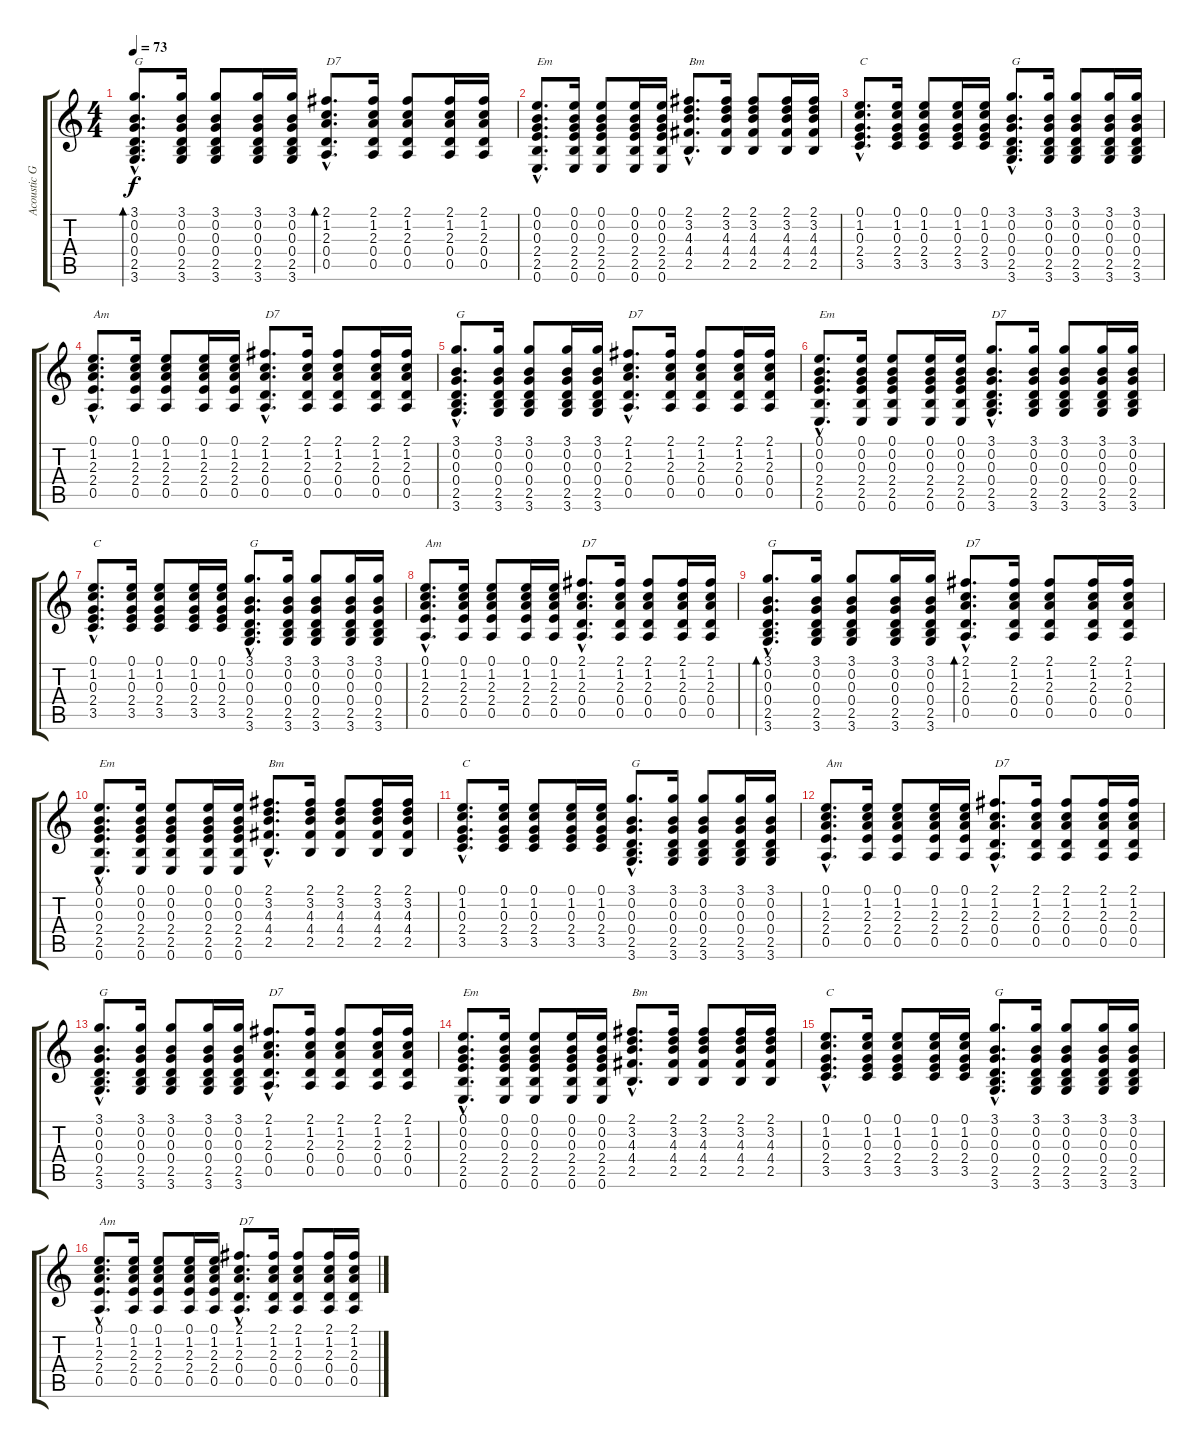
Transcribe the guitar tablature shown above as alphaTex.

\track ("Acoustic Guitar" "Acoustic G") {instrument acousticguitarsteel}
\staff {score tabs}
\tuning (E4 B3 G3 D3 A2 E2) {hide}
\ts (4 4)
\tempo 73
\clef g2
\ks c
(3.1{hac} 0.2{hac} 0.3{hac} 0.4{hac} 2.5{hac} 3.6{hac}).8{d bd 120 txt "G" dy f instrument acousticguitarsteel} (3.1 0.2 0.3 0.4 2.5 3.6).16 (3.1 0.2 0.3 0.4 2.5 3.6).8 (3.1 0.2 0.3 0.4 2.5 3.6).16 (3.1 0.2 0.3 0.4 2.5 3.6).16 (2.1{hac} 1.2{hac} 2.3{hac} 0.4{hac} 0.5{hac}).8{d bd 30 txt "D7"} (2.1 1.2 2.3 0.4 0.5).16 (2.1 1.2 2.3 0.4 0.5).8 (2.1 1.2 2.3 0.4 0.5).16 (2.1 1.2 2.3 0.4 0.5).16 |
(0.1{hac} 0.2{hac} 0.3{hac} 2.4{hac} 2.5{hac} 0.6{hac}).8{d txt "Em"} (0.1 0.2 0.3 2.4 2.5 0.6).16 (0.1 0.2 0.3 2.4 2.5 0.6).8 (0.1 0.2 0.3 2.4 2.5 0.6).16 (0.1 0.2 0.3 2.4 2.5 0.6).16 (2.1{hac} 3.2{hac} 4.3{hac} 4.4{hac} 2.5{hac}).8{d txt "Bm"} (2.1 3.2 4.3 4.4 2.5).16 (2.1 3.2 4.3 4.4 2.5).8 (2.1 3.2 4.3 4.4 2.5).16 (2.1 3.2 4.3 4.4 2.5).16 |
(0.1{hac} 1.2{hac} 0.3{hac} 2.4{hac} 3.5{hac}).8{d txt "C"} (0.1 1.2 0.3 2.4 3.5).16 (0.1 1.2 0.3 2.4 3.5).8 (0.1 1.2 0.3 2.4 3.5).16 (0.1 1.2 0.3 2.4 3.5).16 (3.1{hac} 0.2{hac} 0.3{hac} 0.4{hac} 2.5{hac} 3.6{hac}).8{d txt "G"} (3.1 0.2 0.3 0.4 2.5 3.6).16 (3.1 0.2 0.3 0.4 2.5 3.6).8 (3.1 0.2 0.3 0.4 2.5 3.6).16 (3.1 0.2 0.3 0.4 2.5 3.6).16 |
(0.1{hac} 1.2{hac} 2.3{hac} 2.4{hac} 0.5{hac}).8{d txt "Am"} (0.1 1.2 2.3 2.4 0.5).16 (0.1 1.2 2.3 2.4 0.5).8 (0.1 1.2 2.3 2.4 0.5).16 (0.1 1.2 2.3 2.4 0.5).16 (2.1{hac} 1.2{hac} 2.3{hac} 0.4{hac} 0.5{hac}).8{d txt "D7"} (2.1 1.2 2.3 0.4 0.5).16 (2.1 1.2 2.3 0.4 0.5).8 (2.1 1.2 2.3 0.4 0.5).16 (2.1 1.2 2.3 0.4 0.5).16 |
(3.1{hac} 0.2{hac} 0.3{hac} 0.4{hac} 2.5{hac} 3.6{hac}).8{d txt "G"} (3.1 0.2 0.3 0.4 2.5 3.6).16 (3.1 0.2 0.3 0.4 2.5 3.6).8 (3.1 0.2 0.3 0.4 2.5 3.6).16 (3.1 0.2 0.3 0.4 2.5 3.6).16 (2.1{hac} 1.2{hac} 2.3{hac} 0.4{hac} 0.5{hac}).8{d txt "D7"} (2.1 1.2 2.3 0.4 0.5).16 (2.1 1.2 2.3 0.4 0.5).8 (2.1 1.2 2.3 0.4 0.5).16 (2.1 1.2 2.3 0.4 0.5).16 |
(0.1{hac} 0.2{hac} 0.3{hac} 2.4{hac} 2.5{hac} 0.6{hac}).8{d txt "Em"} (0.1 0.2 0.3 2.4 2.5 0.6).16 (0.1 0.2 0.3 2.4 2.5 0.6).8 (0.1 0.2 0.3 2.4 2.5 0.6).16 (0.1 0.2 0.3 2.4 2.5 0.6).16 (3.1{hac} 0.2{hac} 0.3{hac} 0.4{hac} 2.5{hac} 3.6{hac}).8{d txt "D7"} (3.1 0.2 0.3 0.4 2.5 3.6).16 (3.1 0.2 0.3 0.4 2.5 3.6).8 (3.1 0.2 0.3 0.4 2.5 3.6).16 (3.1 0.2 0.3 0.4 2.5 3.6).16 |
(0.1{hac} 1.2{hac} 0.3{hac} 2.4{hac} 3.5{hac}).8{d txt "C"} (0.1 1.2 0.3 2.4 3.5).16 (0.1 1.2 0.3 2.4 3.5).8 (0.1 1.2 0.3 2.4 3.5).16 (0.1 1.2 0.3 2.4 3.5).16 (3.1{hac} 0.2{hac} 0.3{hac} 0.4{hac} 2.5{hac} 3.6{hac}).8{d txt "G"} (3.1 0.2 0.3 0.4 2.5 3.6).16 (3.1 0.2 0.3 0.4 2.5 3.6).8 (3.1 0.2 0.3 0.4 2.5 3.6).16 (3.1 0.2 0.3 0.4 2.5 3.6).16 |
(0.1{hac} 1.2{hac} 2.3{hac} 2.4{hac} 0.5{hac}).8{d txt "Am"} (0.1 1.2 2.3 2.4 0.5).16 (0.1 1.2 2.3 2.4 0.5).8 (0.1 1.2 2.3 2.4 0.5).16 (0.1 1.2 2.3 2.4 0.5).16 (2.1{hac} 1.2{hac} 2.3{hac} 0.4{hac} 0.5{hac}).8{d txt "D7"} (2.1 1.2 2.3 0.4 0.5).16 (2.1 1.2 2.3 0.4 0.5).8 (2.1 1.2 2.3 0.4 0.5).16 (2.1 1.2 2.3 0.4 0.5).16 |
(3.1{hac} 0.2{hac} 0.3{hac} 0.4{hac} 2.5{hac} 3.6{hac}).8{d bd 120 txt "G" volume 6} (3.1 0.2 0.3 0.4 2.5 3.6).16 (3.1 0.2 0.3 0.4 2.5 3.6).8{volume 8} (3.1 0.2 0.3 0.4 2.5 3.6).16 (3.1 0.2 0.3 0.4 2.5 3.6).16 (2.1{hac} 1.2{hac} 2.3{hac} 0.4{hac} 0.5{hac}).8{d bd 30 txt "D7" volume 10} (2.1 1.2 2.3 0.4 0.5).16 (2.1 1.2 2.3 0.4 0.5).8{volume 11} (2.1 1.2 2.3 0.4 0.5).16 (2.1 1.2 2.3 0.4 0.5).16 |
(0.1{hac} 0.2{hac} 0.3{hac} 2.4{hac} 2.5{hac} 0.6{hac}).8{d txt "Em" volume 12} (0.1 0.2 0.3 2.4 2.5 0.6).16 (0.1 0.2 0.3 2.4 2.5 0.6).8 (0.1 0.2 0.3 2.4 2.5 0.6).16 (0.1 0.2 0.3 2.4 2.5 0.6).16 (2.1{hac} 3.2{hac} 4.3{hac} 4.4{hac} 2.5{hac}).8{d txt "Bm"} (2.1 3.2 4.3 4.4 2.5).16 (2.1 3.2 4.3 4.4 2.5).8 (2.1 3.2 4.3 4.4 2.5).16 (2.1 3.2 4.3 4.4 2.5).16 |
(0.1{hac} 1.2{hac} 0.3{hac} 2.4{hac} 3.5{hac}).8{d txt "C"} (0.1 1.2 0.3 2.4 3.5).16 (0.1 1.2 0.3 2.4 3.5).8 (0.1 1.2 0.3 2.4 3.5).16 (0.1 1.2 0.3 2.4 3.5).16 (3.1{hac} 0.2{hac} 0.3{hac} 0.4{hac} 2.5{hac} 3.6{hac}).8{d txt "G"} (3.1 0.2 0.3 0.4 2.5 3.6).16 (3.1 0.2 0.3 0.4 2.5 3.6).8 (3.1 0.2 0.3 0.4 2.5 3.6).16 (3.1 0.2 0.3 0.4 2.5 3.6).16 |
(0.1{hac} 1.2{hac} 2.3{hac} 2.4{hac} 0.5{hac}).8{d txt "Am"} (0.1 1.2 2.3 2.4 0.5).16 (0.1 1.2 2.3 2.4 0.5).8 (0.1 1.2 2.3 2.4 0.5).16 (0.1 1.2 2.3 2.4 0.5).16 (2.1{hac} 1.2{hac} 2.3{hac} 0.4{hac} 0.5{hac}).8{d txt "D7"} (2.1 1.2 2.3 0.4 0.5).16 (2.1 1.2 2.3 0.4 0.5).8 (2.1 1.2 2.3 0.4 0.5).16 (2.1 1.2 2.3 0.4 0.5).16 |
(3.1{hac} 0.2{hac} 0.3{hac} 0.4{hac} 2.5{hac} 3.6{hac}).8{d txt "G"} (3.1 0.2 0.3 0.4 2.5 3.6).16 (3.1 0.2 0.3 0.4 2.5 3.6).8 (3.1 0.2 0.3 0.4 2.5 3.6).16 (3.1 0.2 0.3 0.4 2.5 3.6).16 (2.1{hac} 1.2{hac} 2.3{hac} 0.4{hac} 0.5{hac}).8{d txt "D7"} (2.1 1.2 2.3 0.4 0.5).16 (2.1 1.2 2.3 0.4 0.5).8 (2.1 1.2 2.3 0.4 0.5).16 (2.1 1.2 2.3 0.4 0.5).16 |
(0.1{hac} 0.2{hac} 0.3{hac} 2.4{hac} 2.5{hac} 0.6{hac}).8{d txt "Em"} (0.1 0.2 0.3 2.4 2.5 0.6).16 (0.1 0.2 0.3 2.4 2.5 0.6).8 (0.1 0.2 0.3 2.4 2.5 0.6).16 (0.1 0.2 0.3 2.4 2.5 0.6).16 (2.1{hac} 3.2{hac} 4.3{hac} 4.4{hac} 2.5{hac}).8{d txt "Bm"} (2.1 3.2 4.3 4.4 2.5).16 (2.1 3.2 4.3 4.4 2.5).8 (2.1 3.2 4.3 4.4 2.5).16 (2.1 3.2 4.3 4.4 2.5).16 |
(0.1{hac} 1.2{hac} 0.3{hac} 2.4{hac} 3.5{hac}).8{d txt "C"} (0.1 1.2 0.3 2.4 3.5).16 (0.1 1.2 0.3 2.4 3.5).8 (0.1 1.2 0.3 2.4 3.5).16 (0.1 1.2 0.3 2.4 3.5).16 (3.1{hac} 0.2{hac} 0.3{hac} 0.4{hac} 2.5{hac} 3.6{hac}).8{d txt "G"} (3.1 0.2 0.3 0.4 2.5 3.6).16 (3.1 0.2 0.3 0.4 2.5 3.6).8 (3.1 0.2 0.3 0.4 2.5 3.6).16 (3.1 0.2 0.3 0.4 2.5 3.6).16 |
(0.1{hac} 1.2{hac} 2.3{hac} 2.4{hac} 0.5{hac}).8{d txt "Am"} (0.1 1.2 2.3 2.4 0.5).16 (0.1 1.2 2.3 2.4 0.5).8 (0.1 1.2 2.3 2.4 0.5).16 (0.1 1.2 2.3 2.4 0.5).16 (2.1{hac} 1.2{hac} 2.3{hac} 0.4{hac} 0.5{hac}).8{d txt "D7"} (2.1 1.2 2.3 0.4 0.5).16 (2.1 1.2 2.3 0.4 0.5).8 (2.1 1.2 2.3 0.4 0.5).16 (2.1 1.2 2.3 0.4 0.5).16
